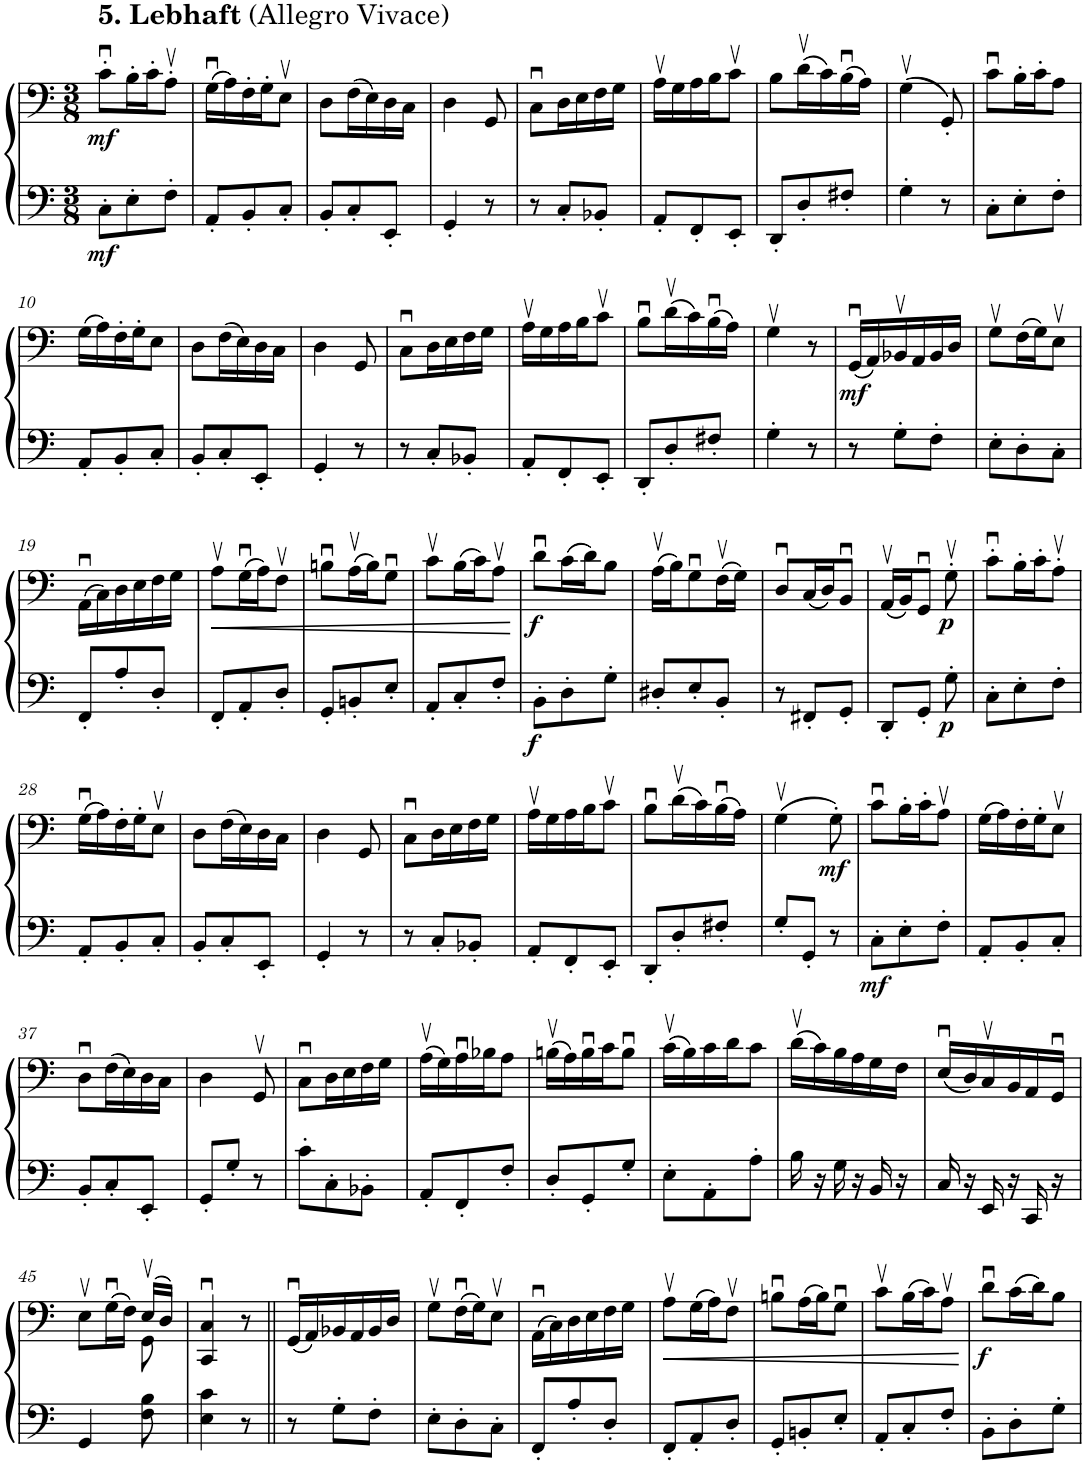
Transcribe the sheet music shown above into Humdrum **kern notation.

**kern	**dynam	**kern	**dynam
*part2	*part2	*part1	*part1
*staff2	*staff2	*staff1	*staff1
*I"Violoncello	*	*I"Violoncello	*
*I'Vc	*	*I'Vc	*
*clefF4	*	*clefF4	*
*k[]	*	*k[]	*
*M3/8	*	*M3/8	*
=1	=1	=1	=1
!	!	!LO:TX:a:B:t=5. Lebhaft	!
!	!	!LO:TX:a:t=(Allegro Vivace)	!
!	!LO:DY:b	!	!LO:DY:b
8C'\L	mf	8cu'\L	mf
8E'\	.	16B'\L	.
.	.	16c'\J	.
8F'\J	.	8Av'\J	.
=2	=2	=2	=2
8AA'/L	.	(16Gu\LL	.
.	.	16A\)	.
8BB'/	.	16F'\	.
.	.	16G'\J	.
8C'/J	.	8Ev\J	.
=3	=3	=3	=3
8BB'/L	.	8D\L	.
8C'/	.	(16F\L	.
.	.	16E\)	.
8EE'/J	.	16D\	.
.	.	16C\JJ	.
=4	=4	=4	=4
4GG'/	.	4D\	.
8r	.	8GG/	.
=5	=5	=5	=5
8r	.	8Cu\L	.
8C'/L	.	16D\L	.
.	.	16E\	.
8BB-X'/J	.	16F\	.
.	.	16G\JJ	.
=6	=6	=6	=6
8AA'/L	.	16Av\LL	.
.	.	16G\	.
8FF'/	.	16A\	.
.	.	16B\J	.
8EE'/J	.	8cv\J	.
=7	=7	=7	=7
8DD'/L	.	8B\L	.
8D'/	.	(16dv\L	.
.	.	16c\)	.
8F#X'/J	.	(16Bu\	.
.	.	16A\JJ)	.
=8	=8	=8	=8
4G'\	.	(4Gv\	.
8r	.	8GG'/)	.
=9	=9	=9	=9
8C'\L	.	8cu\L	.
8E'\	.	16B'\L	.
.	.	16c'\J	.
8F'\J	.	8A\J	.
!!LO:LB:g=z
=10	=10	=10	=10
8AA'/L	.	(16G\LL	.
.	.	16A\)	.
8BB'/	.	16F'\	.
.	.	16G'\J	.
8C'/J	.	8E\J	.
=11	=11	=11	=11
8BB'/L	.	8D\L	.
8C'/	.	(16F\L	.
.	.	16E\)	.
8EE'/J	.	16D\	.
.	.	16C\JJ	.
=12	=12	=12	=12
4GG'/	.	4D\	.
8r	.	8GG/	.
=13	=13	=13	=13
8r	.	8Cu\L	.
8C'/L	.	16D\L	.
.	.	16E\	.
8BB-X'/J	.	16F\	.
.	.	16G\JJ	.
=14	=14	=14	=14
8AA'/L	.	16Av\LL	.
.	.	16G\	.
8FF'/	.	16A\	.
.	.	16B\J	.
8EE'/J	.	8cv\J	.
=15	=15	=15	=15
8DD'/L	.	8Bu\L	.
8D'/	.	(16dv\L	.
.	.	16c\)	.
8F#X'/J	.	(16Bu\	.
.	.	16A\JJ)	.
=16	=16	=16	=16
4G'\	.	4Gv\	.
8r	.	8r	.
=17	=17	=17	=17
!	!	!	!LO:DY:b
8r	.	(16GGu/LL	mf
.	.	16AA/)	.
8G'\L	.	16BB-Xv/	.
.	.	16AA/	.
8F'\J	.	16BB-/	.
.	.	16D/JJ	.
=18	=18	=18	=18
8E'\L	.	8Gv\L	.
8D'\	.	(16F\L	.
.	.	16G\J)	.
8C'\J	.	8Ev\J	.
!!LO:LB:g=z
=19	=19	=19	=19
8FF'/L	.	(16AAu\LL	.
.	.	16C\)	.
8A'/	.	16D\	.
.	.	16E\	.
8D'/J	.	16F\	.
.	.	16G\JJ	.
=20	=20	=20	=20
!	!	!	!LO:HP:b
8FF'/L	.	8Av\L	<
8AA'/	.	(16Gu\L	.
.	.	16A\J)	.
8D'/J	.	8Fv\J	.
=21	=21	=21	=21
8GG'/L	.	8Bnu\L	.
8BBn'/	.	(16Av\L	.
.	.	16B\J)	.
8E'/J	.	8Gu\J	.
=22	=22	=22	=22
8AA'/L	.	8cv\L	.
8C'/	.	(16B\L	.
.	.	16c\J)	.
8F'/J	.	8Av\J	.
.	.	.	[
=23	=23	=23	=23
!	!LO:DY:b	!	!LO:DY:b
8BB'\L	f	8du\L	f
8D'\	.	(16c\L	.
.	.	16d\J)	.
8G'\J	.	8B\J	.
=24	=24	=24	=24
8D#X'/L	.	(16Av\LL	.
.	.	16B\J)	.
8E'/	.	8Gu\	.
8BB'/J	.	(16Fv\L	.
.	.	16G\JJ)	.
=25	=25	=25	=25
8r	.	8Du/L	.
8FF#X'/L	.	(16C/L	.
.	.	16D/J)	.
8GG'/J	.	8BBu/J	.
=26	=26	=26	=26
8DD'/L	.	(16AAv/LL	.
.	.	16BB/J)	.
8GG'/J	.	8GGu/J	.
!	!LO:DY:b	!	!LO:DY:b
8G'\	p	8Gv'\	p
=27	=27	=27	=27
8C'\L	.	8cu'\L	.
8E'\	.	16B'\L	.
.	.	16c'\J	.
8F'\J	.	8Av'\J	.
!!LO:LB:g=z
=28	=28	=28	=28
8AA'/L	.	(16Gu\LL	.
.	.	16A\)	.
8BB'/	.	16F'\	.
.	.	16G'\J	.
8C'/J	.	8Ev\J	.
=29	=29	=29	=29
8BB'/L	.	8D\L	.
8C'/	.	(16F\L	.
.	.	16E\)	.
8EE'/J	.	16D\	.
.	.	16C\JJ	.
=30	=30	=30	=30
4GG'/	.	4D\	.
8r	.	8GG/	.
=31	=31	=31	=31
8r	.	8Cu\L	.
8C'/L	.	16D\L	.
.	.	16E\	.
8BB-X'/J	.	16F\	.
.	.	16G\JJ	.
=32	=32	=32	=32
8AA'/L	.	16Av\LL	.
.	.	16G\	.
8FF'/	.	16A\	.
.	.	16B\J	.
8EE'/J	.	8cv\J	.
=33	=33	=33	=33
8DD'/L	.	8Bu\L	.
8D'/	.	(16dv\L	.
.	.	16c\)	.
8F#X'/J	.	(16Bu\	.
.	.	16A\JJ)	.
=34	=34	=34	=34
8G'/L	.	(4Gv\	.
8GG'/J	.	.	.
!	!	!	!LO:DY:b
8r	.	8G'\)	mf
=35	=35	=35	=35
!	!LO:DY:b	!	!
8C'\L	mf	8cu\L	.
8E'\	.	16B'\L	.
.	.	16c'\J	.
8F'\J	.	8Av\J	.
=36	=36	=36	=36
8AA'/L	.	(16G\LL	.
.	.	16A\)	.
8BB'/	.	16F'\	.
.	.	16G'\J	.
8C'/J	.	8Ev\J	.
!!LO:LB:g=z
=37	=37	=37	=37
8BB'/L	.	8Du\L	.
8C'/	.	(16F\L	.
.	.	16E\)	.
8EE'/J	.	16D\	.
.	.	16C\JJ	.
=38	=38	=38	=38
8GG'/L	.	4D\	.
8G'/J	.	.	.
8r	.	8GGv/	.
=39	=39	=39	=39
8c'\L	.	8Cu\L	.
8C'\	.	16D\L	.
.	.	16E\	.
8BB-X'\J	.	16F\	.
.	.	16G\JJ	.
=40	=40	=40	=40
8AA'/L	.	(16Av\LL	.
.	.	16G\)	.
8FF'/	.	16Au\	.
.	.	16B-X\J	.
8F'/J	.	8A\J	.
=41	=41	=41	=41
8D'/L	.	(16Bnv\LL	.
.	.	16A\)	.
8GG'/	.	16Bu\	.
.	.	16c\J	.
8G'/J	.	8Bu\J	.
=42	=42	=42	=42
8E'\L	.	(16cv\LL	.
.	.	16B\)	.
8AA'\	.	16c\	.
.	.	16d\J	.
8A'\J	.	8c\J	.
=43	=43	=43	=43
16B\	.	(16dv\LL	.
16r	.	16c\)	.
16G\	.	16B\	.
16r	.	16A\	.
16BB/	.	16G\	.
16r	.	16F\JJ	.
=44	=44	=44	=44
16C/	.	(16Eu/LL	.
16r	.	16D/)	.
16EE/	.	16Cv/	.
16r	.	16BB/	.
16CC/	.	16AA/	.
16r	.	16GGu/JJ	.
!!LO:LB:g=z
=45	=45	=45	=45
*	*	*^	*
4GG/	.	8Ev\L	4ryy	.
.	.	(16Gu\L	.	.
.	.	16F\JJ)	.	.
8F\ 8B\	.	(16Ev/LL	8GG\	.
.	.	16D/JJ)	.	.
*	*	*v	*v	*
=46	=46	=46	=46
4E\ 4c\	.	4CC/u 4C/u	.
8r	.	8r	.
=47||	=47||	=47||	=47||
8r	.	(16GGu/LL	.
.	.	16AA/)	.
8G'\L	.	16BB-X/	.
.	.	16AA/	.
8F'\J	.	16BB-/	.
.	.	16D/JJ	.
=48	=48	=48	=48
8E'\L	.	8Gv\L	.
8D'\	.	(16Fu\L	.
.	.	16G\J)	.
8C'\J	.	8Ev\J	.
=49	=49	=49	=49
8FF'/L	.	(16AAu\LL	.
.	.	16C\)	.
8A'/	.	16D\	.
.	.	16E\	.
8D'/J	.	16F\	.
.	.	16G\JJ	.
=50	=50	=50	=50
!	!	!	!LO:HP:b
8FF'/L	.	8Av\L	<
8AA'/	.	(16G\L	.
.	.	16A\J)	.
8D'/J	.	8Fv\J	.
=51	=51	=51	=51
8GG'/L	.	8Bnu\L	.
8BBn'/	.	(16A\L	.
.	.	16B\J)	.
8E'/J	.	8Gu\J	.
=52	=52	=52	=52
8AA'/L	.	8cv\L	.
8C'/	.	(16B\L	.
.	.	16c\J)	.
8F'/J	.	8Av\J	.
.	.	.	[
=53	=53	=53	=53
!	!	!	!LO:DY:b
8BB'\L	.	8du\L	f
8D'\	.	(16c\L	.
.	.	16d\J)	.
8G'\J	.	8B\J	.
=	=	=	=
*-	*-	*-	*-
